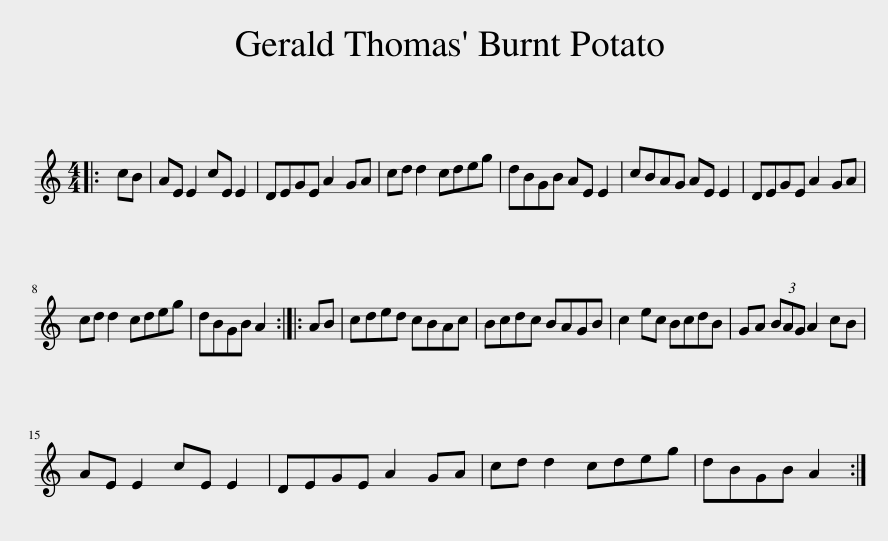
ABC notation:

X:1
L:1/8
M:4/4
I:linebreak $
K:C
V:1 treble
V:1
|: cB | AE E2 cE E2 | DEGE A2 GA | cd d2 cdeg | dBGB AE E2 | %5
 cBAG AE E2 | DEGE A2 GA |$ cd d2 cdeg | dBGB A2 :: AB | %10
 cded cBAc | Bcdc BAGB | c2 ec BcdB | GA (3BAG A2 cB |$ AE E2 cE E2 | %15
 DEGE A2 GA | cd d2 cdeg | dBGB A2 :| %18
